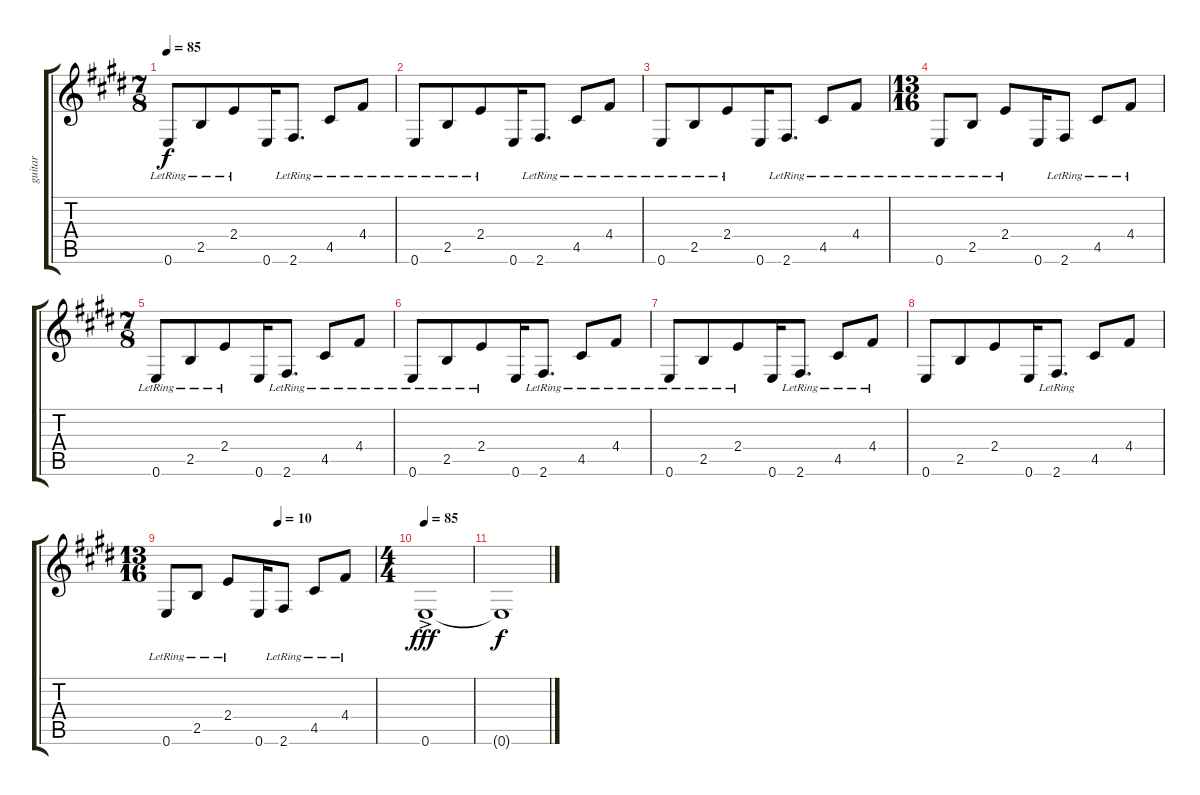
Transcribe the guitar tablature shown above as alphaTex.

\track ("guitar" "guitar") {instrument distortionguitar}
\staff {score tabs}
\tuning (E4 B3 G3 D3 A2 E2) {hide}
\ts (7 8)
\tempo 85
\clef g2
\ks e
0.6{lr}.8{dy f} 2.5{lr}.8 2.4{lr}.8 0.6.16 2.6{lr}.8{d} 4.5{lr}.8 4.4{lr}.8 |
0.6{lr}.8 2.5{lr}.8 2.4{lr}.8 0.6.16 2.6{lr}.8{d} 4.5{lr}.8 4.4{lr}.8 |
0.6{lr}.8 2.5{lr}.8 2.4{lr}.8 0.6.16 2.6{lr}.8{d} 4.5{lr}.8 4.4{lr}.8 |
\ts (13 16)
0.6{lr}.8 2.5{lr}.8 2.4{lr}.8 0.6.16 2.6{lr}.8 4.5{lr}.8 4.4{lr}.8 |
\ts (7 8)
0.6{lr}.8 2.5{lr}.8 2.4{lr}.8 0.6.16 2.6{lr}.8{d} 4.5{lr}.8 4.4{lr}.8 |
0.6{lr}.8 2.5{lr}.8 2.4{lr}.8 0.6.16 2.6{lr}.8{d} 4.5{lr}.8 4.4{lr}.8 |
0.6{lr}.8 2.5{lr}.8 2.4{lr}.8 0.6.16 2.6{lr}.8{d} 4.5{lr}.8 4.4{lr}.8 |
0.6.8 2.5.8 2.4.8 0.6.16 2.6{lr}.8{d} 4.5.8 4.4.8 |
\ts (13 16)
\tempo (10 0.5384615384615384)
0.6{lr}.8 2.5{lr}.8 2.4{lr}.8 0.6.16 2.6{lr}.8 4.5{lr}.8 4.4{lr}.8 |
\ts (4 4)
\tempo 85
0.6{ac}.1{dy fff volume 0} |
0.6{t}.1{dy f}
